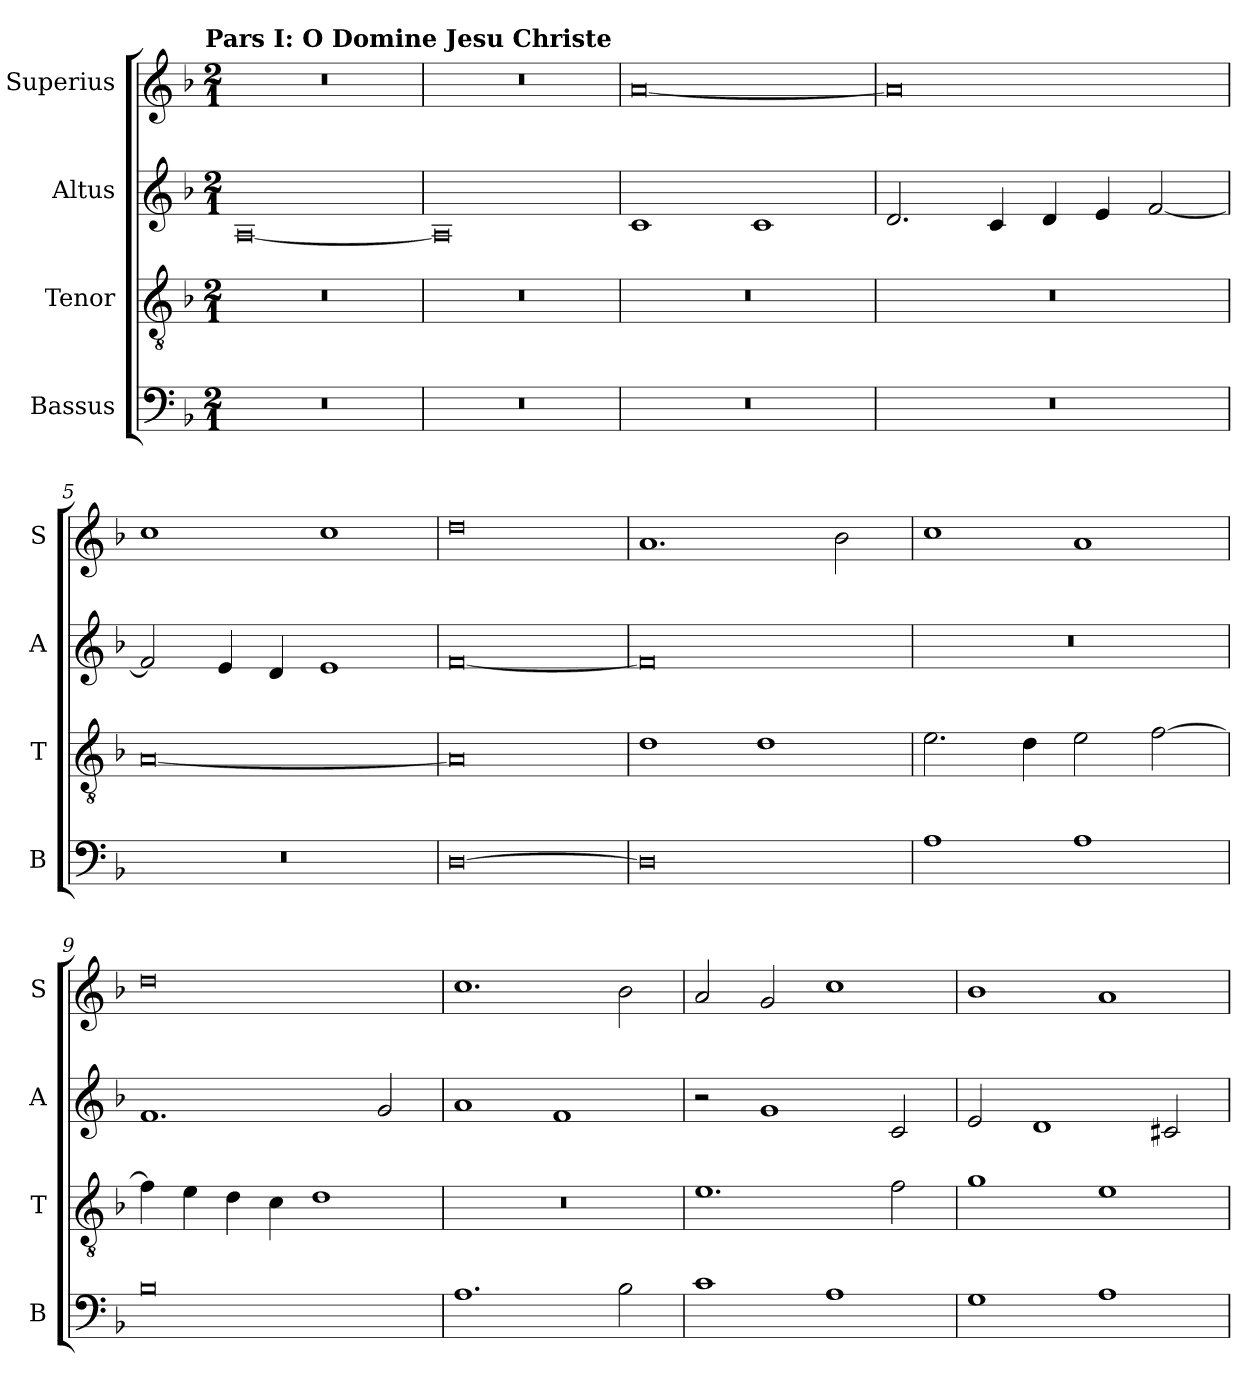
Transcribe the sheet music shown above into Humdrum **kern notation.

**kern	**kern	**kern	**kern
*part4	*part3	*part2	*part1
*staff4	*staff3	*staff2	*staff1
*I"Bassus	*I"Tenor	*I"Altus	*I"Superius
*I'B	*I'T	*I'A	*I'S
*clefF4	*clefGv2	*clefG2	*clefG2
*k[b-]	*k[b-]	*k[b-]	*k[b-]
*F:	*F:	*F:	*F:
!!LO:TX:omd:t=Pars I&colon; O Domine Jesu Christe
*M2/1	*M2/1	*M2/1	*M2/1
=1	=1	=1	=1
0r	0r	[0A	0r
=2	=2	=2	=2
0r	0r	0A]	0r
=3	=3	=3	=3
0r	0r	1c	[0a
.	.	1c	.
=4	=4	=4	=4
0r	0r	2.d	0a]
.	.	4c	.
.	.	4d	.
.	.	4e	.
.	.	[2f	.
=5	=5	=5	=5
0r	[0A	2f]	1cc
.	.	4e	.
.	.	4d	.
.	.	1e	1cc
=6	=6	=6	=6
[0D	0A]	[0f	0dd
=7	=7	=7	=7
0D]	1d	0f]	1.a
.	1d	.	.
.	.	.	2b-
=8	=8	=8	=8
1A	2.e	0r	1cc
.	4d	.	.
1A	2e	.	1a
.	[2f	.	.
=9	=9	=9	=9
0B-	4f]	1.f	0dd
.	4e	.	.
.	4d	.	.
.	4c	.	.
.	1d	.	.
.	.	2g	.
=10	=10	=10	=10
1.A	0r	1a	1.cc
.	.	1f	.
2B-	.	.	2b-
=11	=11	=11	=11
1c	1.e	2r	2a
.	.	1g	2g
1A	.	.	1cc
.	2f	2c	.
=12	=12	=12	=12
1G	1g	2e	1b-
.	.	1d	.
1A	1e	.	1a
.	.	2c#X	.
=	=	=	=
*-	*-	*-	*-
